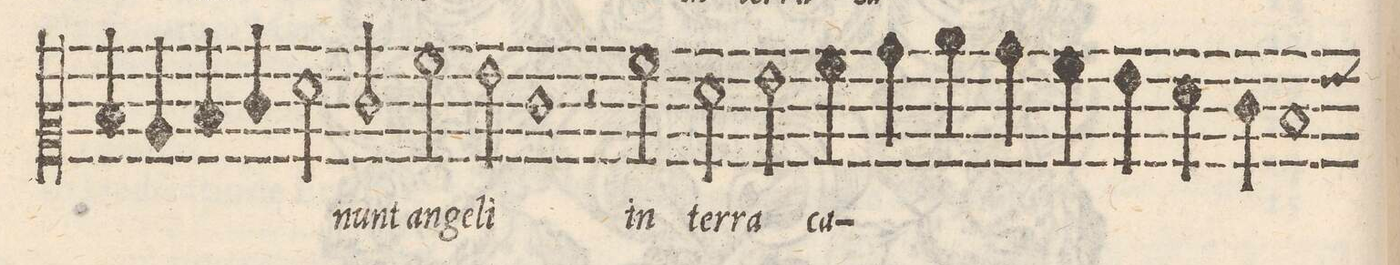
**kern	**text
*I"ALTVS	*
*clefC2	*
*k[]	*
*met(C|)	*
*M2/1	*
4d/	.
4c/	.
4d/	.
4e/	.
2f\	.
2e/	-nunt
=32-	=32-
2a\	an-
2g\	-ge-
1e	-li
=33-	=33-
2r	.
2a\	in
2f\	ter-
2g\	-ra
=34-	=34-
4a\	ca-
4b\	.
4cc\	.
4b\	.
4a\	.
4g\	.
4f\	.
4e\	.
=35-	=35-
1d	.
*custos:g	*
*-	*-
